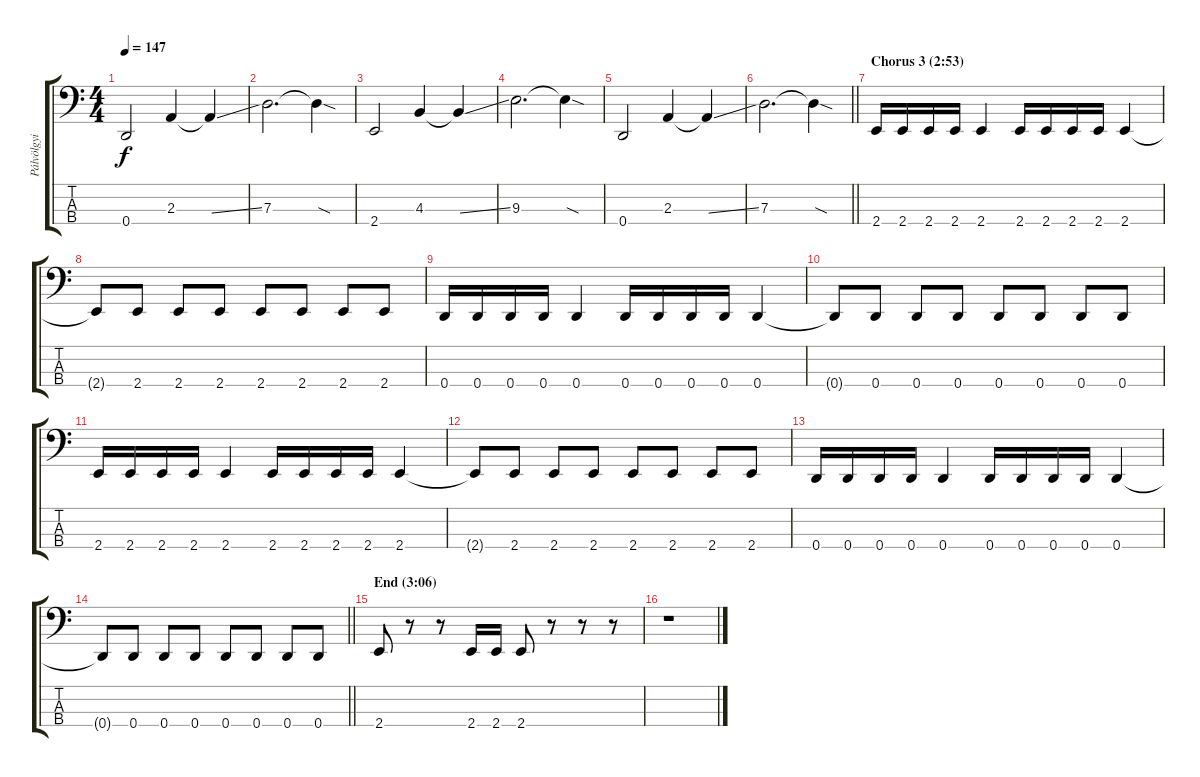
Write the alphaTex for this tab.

\track ("Pálvölgyi László [Bass]" "Pálvölgyi ") {instrument electricbasspick}
\staff {score tabs}
\tuning (F2 C2 G1 D1) {hide}
\ts (4 4)
\tempo 147
\clef f4
\ks c
0.4.2{dy f} 2.3.4 2.3{ss t}.4 |
7.3.2{d} 7.3{sod t}.4 |
2.4.2 4.3.4 4.3{ss t}.4 |
9.3.2{d} 9.3{sod t}.4 |
0.4.2 2.3.4 2.3{ss t}.4 |
\barLineRight lightlight
7.3.2{d} 7.3{sod t}.4 |
\section ("" "Chorus 3 (2:53)")
2.4.16 2.4.16 2.4.16 2.4.16 2.4.4 2.4.16 2.4.16 2.4.16 2.4.16 2.4.4 |
2.4{t}.8 2.4.8 2.4.8 2.4.8 2.4.8 2.4.8 2.4.8 2.4.8 |
0.4.16 0.4.16 0.4.16 0.4.16 0.4.4 0.4.16 0.4.16 0.4.16 0.4.16 0.4.4 |
0.4{t}.8 0.4.8 0.4.8 0.4.8 0.4.8 0.4.8 0.4.8 0.4.8 |
2.4.16 2.4.16 2.4.16 2.4.16 2.4.4 2.4.16 2.4.16 2.4.16 2.4.16 2.4.4 |
2.4{t}.8 2.4.8 2.4.8 2.4.8 2.4.8 2.4.8 2.4.8 2.4.8 |
0.4.16 0.4.16 0.4.16 0.4.16 0.4.4 0.4.16 0.4.16 0.4.16 0.4.16 0.4.4 |
\barLineRight lightlight
0.4{t}.8 0.4.8 0.4.8 0.4.8 0.4.8 0.4.8 0.4.8 0.4.8 |
\section ("" "End (3:06)")
2.4.8 r.8 r.8 2.4.16 2.4.16 2.4.8 r.8 r.8 r.8 |
r.1
